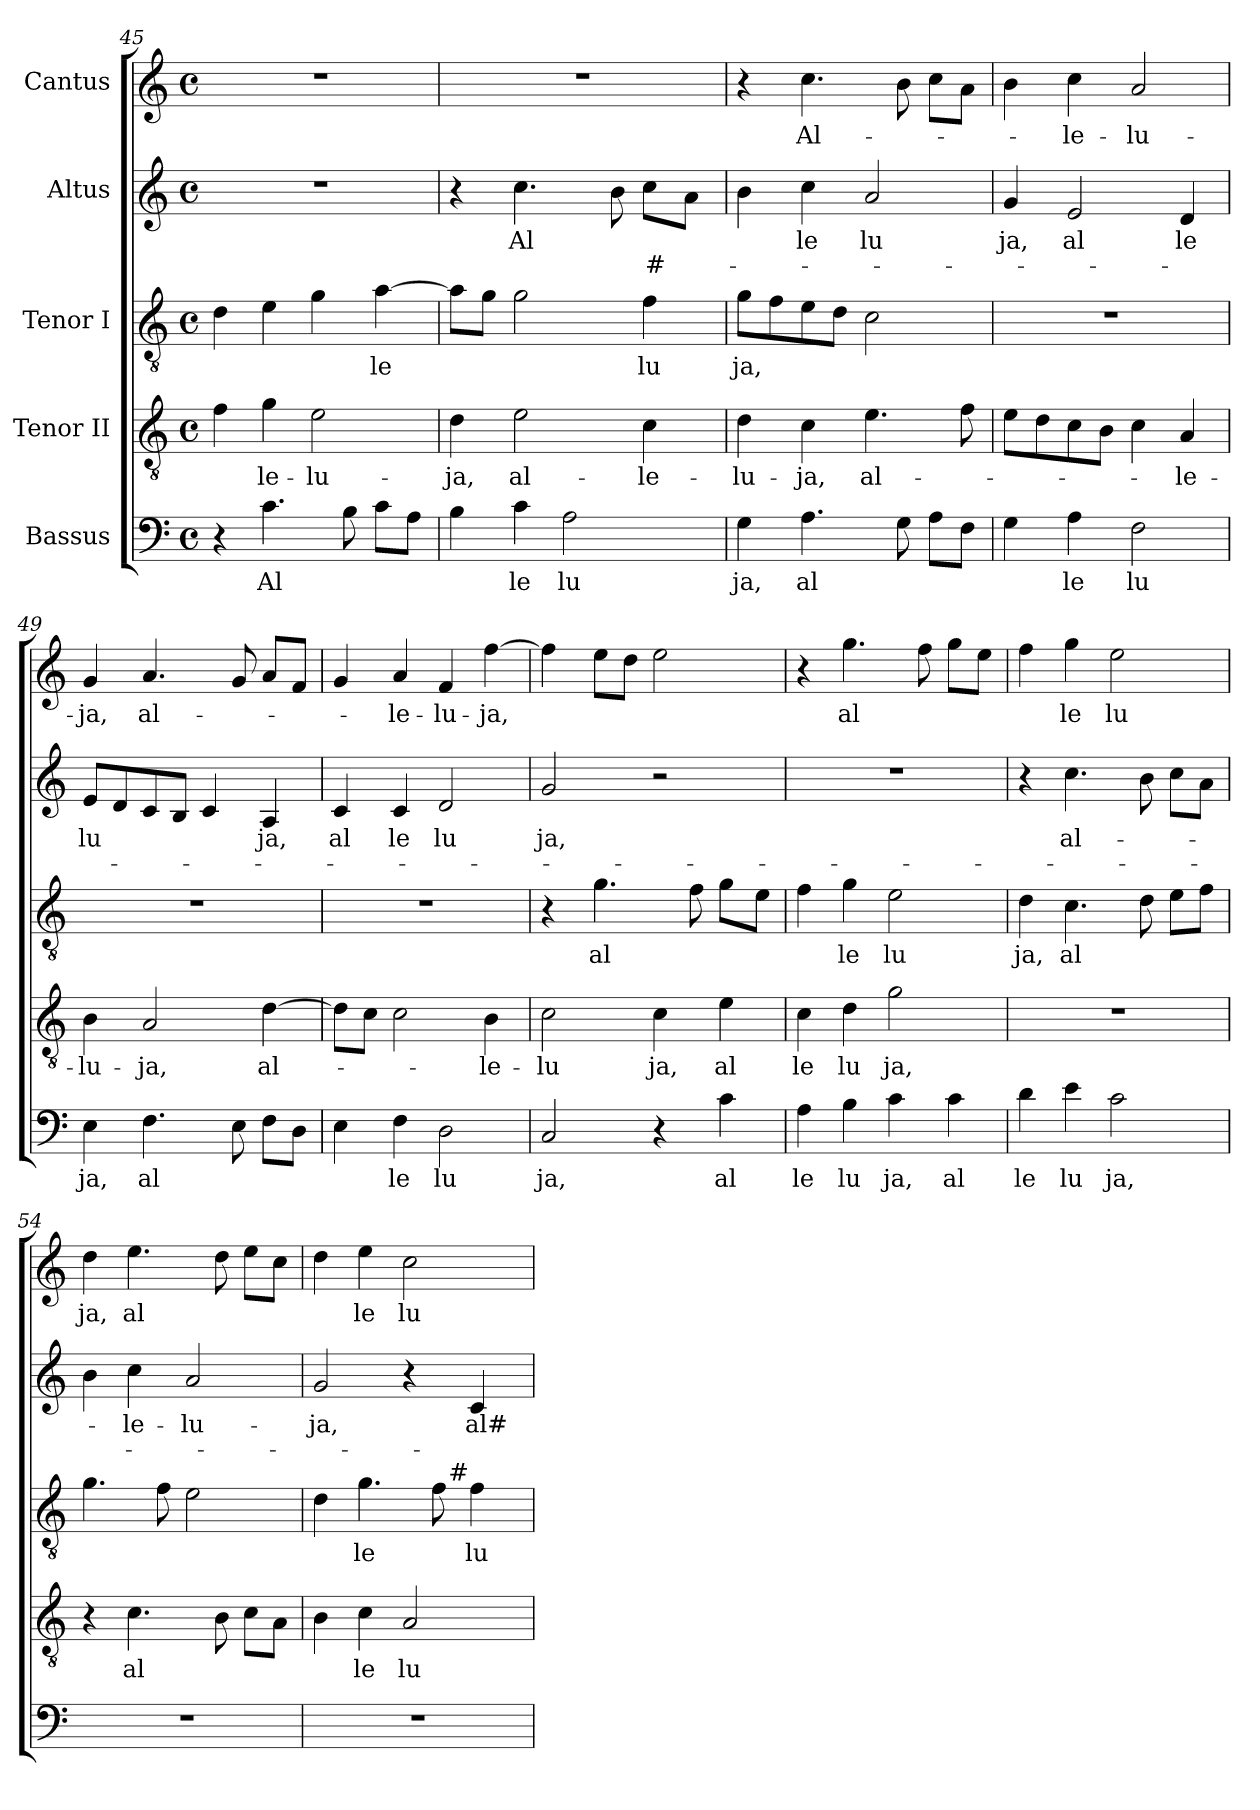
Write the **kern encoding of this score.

**kern	**text	**kern	**text	**kern	**text	**kern	**text	**text	**kern	**text
*part5	*part5	*part4	*part4	*part3	*part3	*part2	*part2	*part2	*part1	*part1
*staff5	*staff5	*staff4	*staff4	*staff3	*staff3	*staff2	*staff2	*staff2	*staff1	*staff1
*I"Bassus	*	*I"Tenor II	*	*I"Tenor I	*	*I"Altus	*	*	*I"Cantus	*
*clefF4	*	*clefGv2	*	*clefGv2	*	*clefG2	*	*	*clefG2	*
*M4/4	*	*M4/4	*	*M4/4	*	*M4/4	*	*	*M4/4	*
*met(c)	*	*met(c)	*	*met(c)	*	*met(c)	*	*	*met(c)	*
=45	=45	=45	=45	=45	=45	=45	=45	=45	=45	=45
4r	.	4f\	.	4d\	.	1r	.	.	1r	.
!	!LO:LY:b:cj	!	!LO:LY:b:cj	!	!	!	!	!	!	!
4.c\	Al	4g\	-le-	4e\	.	.	.	.	.	.
!	!	!	!LO:LY:b:cj	!	!	!	!	!	!	!
.	.	2e\	-lu-	4g\	.	.	.	.	.	.
8B\	.	.	.	.	.	.	.	.	.	.
!	!	!	!	!	!LO:LY:b:cj	!	!	!	!	!
8c\L	.	.	.	[>4a\	le	.	.	.	.	.
8A\J	.	.	.	.	.	.	.	.	.	.
=46	=46	=46	=46	=46	=46	=46	=46	=46	=46	=46
!	!	!	!LO:LY:b:cj	!	!	!	!	!	!	!
*	*	*	*	*^	*	*	*	*	*	*
4B\	.	4d\	-ja,	8a\L]	2ryy	.	4r	.	.	1r	.
.	.	.	.	8g\J	.	.	.	.	.	.	.
!	!LO:LY:b:cj	!	!LO:LY:b:cj	!	!	!	!	!LO:LY:b:cj	!	!	!
4c\	le	2e\	al-	2g\	.	.	4.cc\	Al	.	.	.
!	!LO:LY:b:cj	!	!	!	!	!	!	!	!	!	!
2A\	lu	.	.	.	16ryy	.	.	.	.	.	.
.	.	.	.	.	64ryy	.	.	.	.	.	.
.	.	.	.	.	4ryy	.	.	.	.	.	.
.	.	.	.	.	.	.	8b\	.	.	.	.
!	!	!	!LO:LY:b:cj	!	!	!LO:LY:b:cj	!	!	!LO:LY:b:cj	!	!
.	.	4c\	-le-	4f\	.	lu	8cc\L	.	#-	.	.
.	.	.	.	.	8ryy	.	.	.	.	.	.
.	.	.	.	.	.	.	8a\J	.	.	.	.
.	.	.	.	.	32.ryy	.	.	.	.	.	.
=47	=47	=47	=47	=47	=47	=47	=47	=47	=47	=47	=47
!	!LO:LY:b:cj	!	!LO:LY:b:cj	!	!	!LO:LY:b:cj	!	!	!	!	!
*	*	*	*	*v	*v	*	*	*	*	*	*
4G\	ja,	4d\	-lu-	8g\L	ja,	4b\	.	.	4r	.
.	.	.	.	8f\	.	.	.	.	.	.
!	!LO:LY:b:cj	!	!LO:LY:b:cj	!	!	!	!LO:LY:b:cj	!	!	!LO:LY:b:cj
4.A\	al	4c\	-ja,	8e\	.	4cc\	-le	.	4.cc\	Al-
.	.	.	.	8d\J	.	.	.	.	.	.
!	!	!	!LO:LY:b:cj	!	!	!	!LO:LY:b:cj	!	!	!
.	.	4.e\	al-	2c\	.	2a/	lu	.	.	.
8G\	.	.	.	.	.	.	.	.	8b\	.
8A\L	.	.	.	.	.	.	.	.	8cc\L	.
8F\J	.	8f\	.	.	.	.	.	.	8a\J	.
=48	=48	=48	=48	=48	=48	=48	=48	=48	=48	=48
!	!	!	!	!	!	!	!LO:LY:b:cj	!	!	!
4G\	.	8e\L	.	1r	.	4g/	ja,	.	4b\	.
.	.	8d\	.	.	.	.	.	.	.	.
!	!LO:LY:b:cj	!	!	!	!	!	!LO:LY:b:cj	!	!	!LO:LY:b:cj
4A\	le	8c\	.	.	.	2e/	al	.	4cc\	-le-
.	.	8B\J	.	.	.	.	.	.	.	.
!	!LO:LY:b:cj	!	!	!	!	!	!	!	!	!LO:LY:b:cj
2F\	lu	4c\	.	.	.	.	.	.	2a/	-lu-
!	!	!	!LO:LY:b:cj	!	!	!	!LO:LY:b:cj	!	!	!
.	.	4A/	-le-	.	.	4d/	le	.	.	.
=49	=49	=49	=49	=49	=49	=49	=49	=49	=49	=49
!	!LO:LY:b:cj	!	!LO:LY:b:cj	!	!	!	!LO:LY:b:cj	!	!	!LO:LY:b:cj
4E\	ja,	4B\	-lu-	1r	.	8e/L	lu	.	4g/	-ja,
.	.	.	.	.	.	8d/	.	.	.	.
!	!LO:LY:b:cj	!	!LO:LY:b:cj	!	!	!	!	!	!	!LO:LY:b:cj
4.F\	al	2A/	-ja,	.	.	8c/	.	.	4.a/	al-
.	.	.	.	.	.	8B/J	.	.	.	.
.	.	.	.	.	.	4c/	.	.	.	.
8E\	.	.	.	.	.	.	.	.	8g/	.
!	!	!	!LO:LY:b:cj	!	!	!	!LO:LY:b:cj	!	!	!
8F\L	.	[>4d\	al-	.	.	4A/	ja,	.	8a/L	.
8D\J	.	.	.	.	.	.	.	.	8f/J	.
=50	=50	=50	=50	=50	=50	=50	=50	=50	=50	=50
!	!	!	!	!	!	!	!LO:LY:b:cj	!	!	!
4E\	.	8d\L]	.	1r	.	4c/	al	.	4g/	.
.	.	8c\J	.	.	.	.	.	.	.	.
!	!LO:LY:b:cj	!	!	!	!	!	!LO:LY:b:cj	!	!	!LO:LY:b:cj
4F\	le	2c\	.	.	.	4c/	le	.	4a/	-le-
!	!LO:LY:b:cj	!	!	!	!	!	!LO:LY:b:cj	!	!	!LO:LY:b:cj
2D\	lu	.	.	.	.	2d/	lu	.	4f/	-lu-
!	!	!	!LO:LY:b:cj	!	!	!	!	!	!	!LO:LY:b:cj
.	.	4B\	-le-	.	.	.	.	.	[>4ff\	-ja,
!!LO:LB:g=z
=51	=51	=51	=51	=51	=51	=51	=51	=51	=51	=51
!	!LO:LY:b:cj	!	!LO:LY:b:cj	!	!	!	!LO:LY:b:cj	!	!	!
*	*	*	*	*	*	*^	*	*	*	*
2C/	ja,	2c\	-lu	4r	.	2g/	64ryy	ja,	.	4ff\]	.
.	.	.	.	.	.	.	2ryy	.	.	.	.
!	!	!	!	!	!LO:LY:b:cj	!	!	!	!	!	!
.	.	.	.	4.g\	al	.	.	.	.	8ee\L	.
.	.	.	.	.	.	.	.	.	.	8dd\J	.
!	!	!	!LO:LY:b:cj	!	!	!	!	!	!	!	!
4r	.	4c\	ja,	.	.	2r	.	.	.	2ee\	.
.	.	.	.	.	.	.	4ryy	.	.	.	.
.	.	.	.	8f\	.	.	.	.	.	.	.
!	!LO:LY:b:cj	!	!LO:LY:b:cj	!	!	!	!	!	!	!	!
4c\	al	4e\	al	8g\L	.	.	.	.	.	.	.
.	.	.	.	.	.	.	8...ryy	.	.	.	.
.	.	.	.	8e\J	.	.	.	.	.	.	.
=52	=52	=52	=52	=52	=52	=52	=52	=52	=52	=52	=52
!	!LO:LY:b:cj	!	!LO:LY:b:cj	!	!	!	!	!	!	!	!
*	*	*	*	*	*	*v	*v	*	*	*	*
4A\	le	4c\	le	4f\	.	1r	.	.	4r	.
!	!LO:LY:b:cj	!	!LO:LY:b:cj	!	!LO:LY:b:cj	!	!	!	!	!LO:LY:b:cj
4B\	lu	4d\	lu	4g\	le	.	.	.	4.gg\	al
!	!LO:LY:b:cj	!	!LO:LY:b:cj	!	!LO:LY:b:cj	!	!	!	!	!
4c\	ja,	2g\	ja,	2e\	lu	.	.	.	.	.
.	.	.	.	.	.	.	.	.	8ff\	.
!	!LO:LY:b:cj	!	!	!	!	!	!	!	!	!
4c\	al	.	.	.	.	.	.	.	8gg\L	.
.	.	.	.	.	.	.	.	.	8ee\J	.
=53	=53	=53	=53	=53	=53	=53	=53	=53	=53	=53
!	!LO:LY:b:cj	!	!	!	!LO:LY:b:cj	!	!	!	!	!
4d\	le	1r	.	4d\	ja,	4r	.	.	4ff\	.
!	!LO:LY:b:cj	!	!	!	!LO:LY:b:cj	!	!LO:LY:b:cj	!	!	!LO:LY:b:cj
4e\	lu	.	.	4.c\	al	4.cc\	al-	.	4gg\	le
!	!LO:LY:b:cj	!	!	!	!	!	!	!	!	!LO:LY:b:cj
2c\	ja,	.	.	.	.	.	.	.	2ee\	lu
.	.	.	.	8d\	.	8b\	.	.	.	.
.	.	.	.	8e\L	.	8cc\L	.	.	.	.
.	.	.	.	8f\J	.	8a\J	.	.	.	.
=54	=54	=54	=54	=54	=54	=54	=54	=54	=54	=54
!	!	!	!	!	!	!	!	!	!	!LO:LY:b:cj
1r	.	4r	.	4.g\	.	4b\	.	.	4dd\	ja,
!	!	!	!LO:LY:b:cj	!	!	!	!LO:LY:b:cj	!	!	!LO:LY:b:cj
.	.	4.c\	al	.	.	4cc\	-le-	.	4.ee\	al
.	.	.	.	8f\	.	.	.	.	.	.
!	!	!	!	!	!	!	!LO:LY:b:cj	!	!	!
.	.	.	.	2e\	.	2a/	-lu-	.	.	.
.	.	8B\	.	.	.	.	.	.	8dd\	.
.	.	8c\L	.	.	.	.	.	.	8ee\L	.
.	.	8A\J	.	.	.	.	.	.	8cc\J	.
=55	=55	=55	=55	=55	=55	=55	=55	=55	=55	=55
!	!	!	!	!	!	!	!LO:LY:b:cj	!	!	!
*	*	*	*	*^	*	*	*	*	*	*
1r	.	4B\	.	4d\	2ryy	.	2g/	-ja,	.	4dd\	.
!	!	!	!LO:LY:b:cj	!	!	!LO:LY:b:cj	!	!	!	!	!LO:LY:b:cj
.	.	4c\	le	4.g\	.	le	.	.	.	4ee\	le
!	!	!	!LO:LY:b:cj	!	!	!	!	!	!	!	!LO:LY:b:cj
.	.	2A/	lu	.	8ryy	.	4r	.	.	2cc\	lu
.	.	.	.	8f\	32.ryy	.	.	.	.	.	.
!	!	!	!	!	!LO:TX:a:t=#	!	!	!	!	!	!
.	.	.	.	.	4ryy	.	.	.	.	.	.
!	!	!	!	!	!	!LO:LY:b:cj	!	!LO:LY:b:cj	!	!	!
.	.	.	.	4f\	.	lu	4c/	al#-	.	.	.
.	.	.	.	.	16ryy	.	.	.	.	.	.
.	.	.	.	.	64ryy	.	.	.	.	.	.
*	*	*	*	*v	*v	*	*	*	*	*	*
=	=	=	=	=	=	=	=	=	=	=
*-	*-	*-	*-	*-	*-	*-	*-	*-	*-	*-
